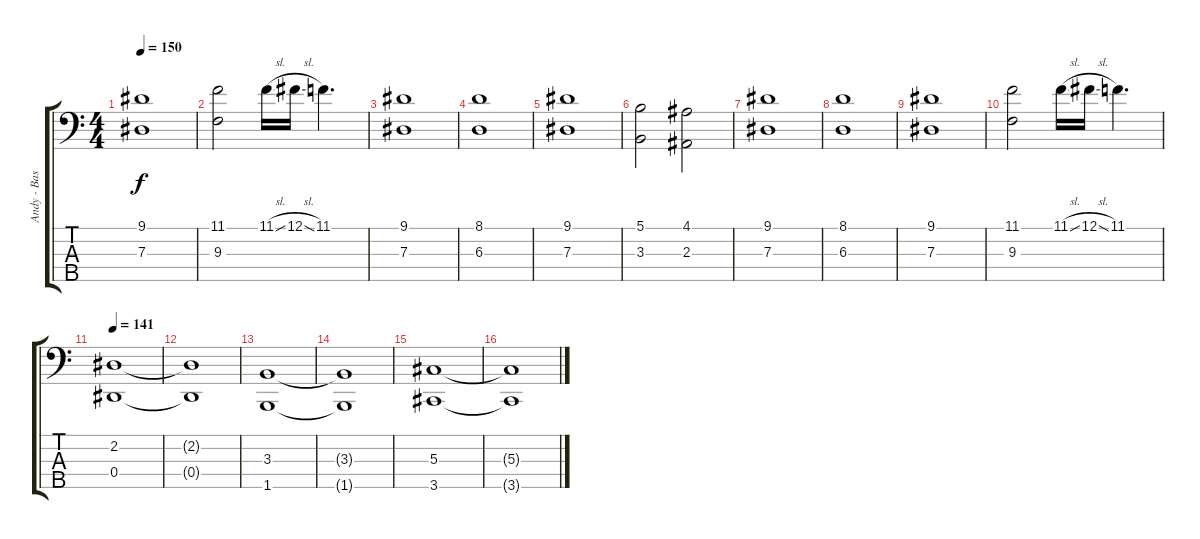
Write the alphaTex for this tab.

\track ("Andy - Bass" "Andy - Bas") {instrument electricbassfinger}
\staff {score tabs}
\tuning (Gb2 Db2 Ab1 Eb1 Bb0) {hide}
\ts (4 4)
\tempo 150
\clef f4
\ks c
(9.1 7.3).1{dy f} |
(11.1 9.3).2 11.1{sl}.16 12.1{sl}.16 11.1.4{d} |
(9.1 7.3).1 |
(8.1 6.3).1 |
(9.1 7.3).1 |
(5.1 3.3).2 (4.1 2.3).2 |
(9.1 7.3).1 |
(8.1 6.3).1 |
(9.1 7.3).1 |
(11.1 9.3).2 11.1{sl}.16 12.1{sl}.16 11.1.4{d} |
\tempo 141
(2.2 0.4).1 |
(2.2{t} 0.4{t}).1 |
(3.3 1.5).1 |
(3.3{t} 1.5{t}).1 |
(5.3 3.5).1 |
(5.3{t} 3.5{t}).1
